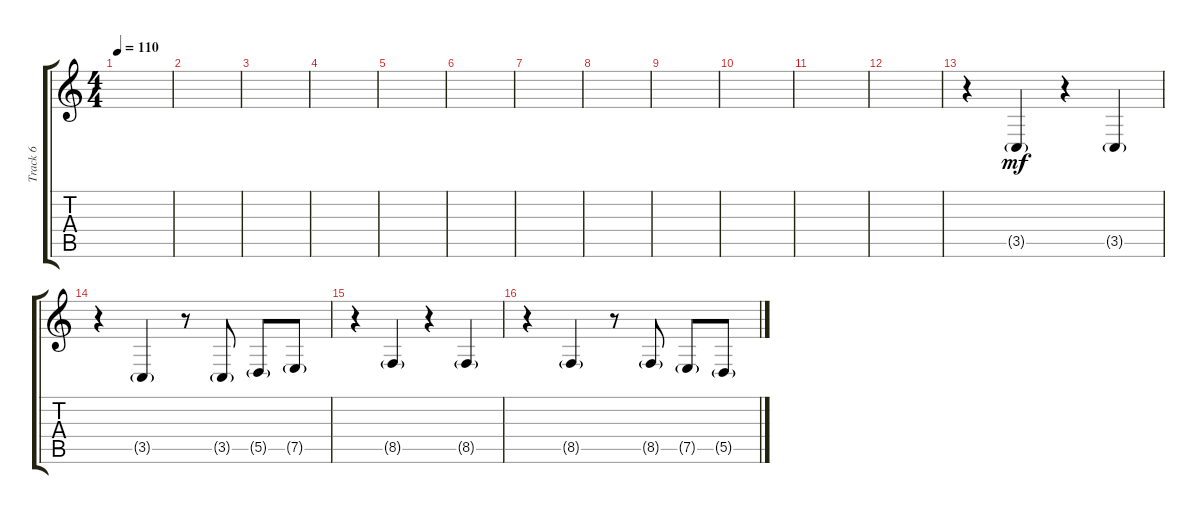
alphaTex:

\track ("Track 6" "Track 6") {instrument pizzicatostrings}
\staff {score tabs}
\tuning (E4 B3 G3 D3 A2 E2) {hide}
\ts (4 4)
\tempo 110
\clef g2
\ks c
|
|
|
|
|
|
|
|
|
|
|
|
r.4 3.5{g}.4{dy mf} r.4 3.5{g}.4 |
r.4 3.5{g}.4 r.8 3.5{g}.8 5.5{g}.8 7.5{g}.8 |
r.4 8.5{g}.4 r.4 8.5{g}.4 |
r.4 8.5{g}.4 r.8 8.5{g}.8 7.5{g}.8 5.5{g}.8
